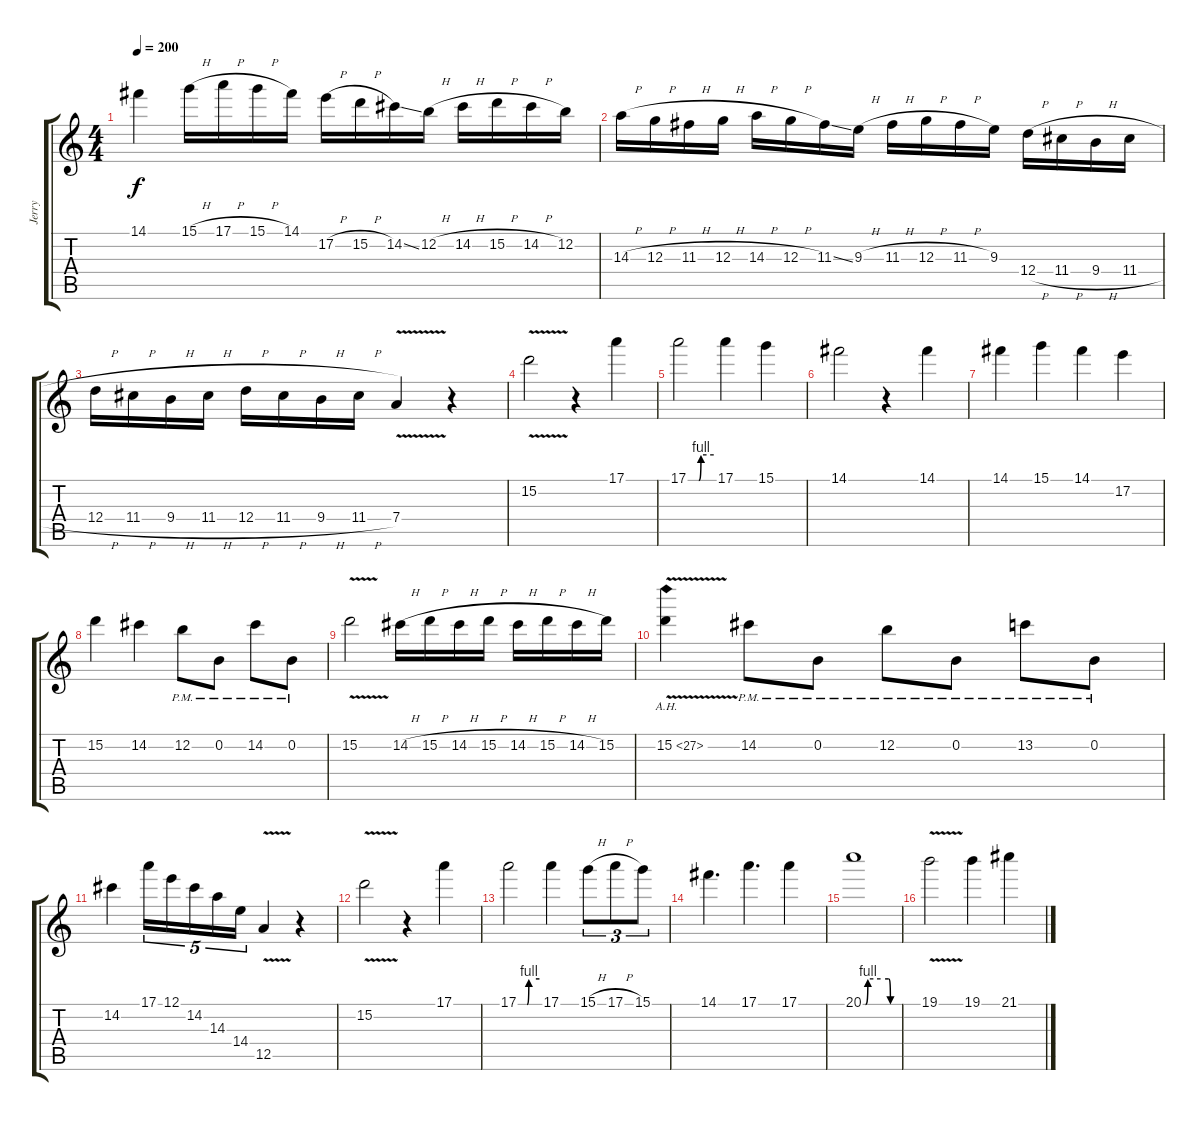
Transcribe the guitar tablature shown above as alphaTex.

\track ("Jerry" "Jerry") {instrument distortionguitar}
\staff {score tabs}
\tuning (E4 B3 G3 D3 A2 E2) {hide}
\ts (4 4)
\tempo 200
\clef g2
\ks c
14.1.4{dy f} 15.1{h}.16 17.1{h}.16 15.1{h}.16 14.1.16 17.2{h}.16 15.2{h}.16 14.2{ss}.16 12.2{h}.16 14.2{h}.16 15.2{h}.16 14.2{h}.16 12.2.16 |
14.3{h}.16 12.3{h}.16 11.3{h}.16 12.3{h}.16 14.3{h}.16 12.3{h}.16 11.3{ss}.16 9.3{h}.16 11.3{h}.16 12.3{h}.16 11.3{h}.16 9.3.16 12.4{h}.16 11.4{h}.16 9.4{h}.16 11.4{h}.16 |
12.4{h}.16 11.4{h}.16 9.4{h}.16 11.4{h}.16 12.4{h}.16 11.4{h}.16 9.4{h}.16 11.4{h}.16 7.4{v}.4 r.4 |
15.2{v}.2 r.4 17.1.4 |
17.1{be (custom 0 0 25 0 30 4 60 4)}.2 17.1.4 15.1.4 |
14.1.2 r.4 14.1.4 |
14.1.4 15.1.4 14.1.4 17.2.4 |
15.2.4 14.2.4 12.2{pm}.8 0.2{pm}.8 14.2{pm}.8 0.2{pm}.8 |
15.2{v}.2 14.2{h}.16 15.2{h}.16 14.2{h}.16 15.2{h}.16 14.2{h}.16 15.2{h}.16 14.2{h}.16 15.2.16 |
15.2{ah 12 v}.4 14.2{pm}.8 0.2{pm}.8 12.2{pm}.8 0.2{pm}.8 13.2{pm}.8 0.2{pm}.8 |
14.2.4 17.1.16{tu (5 4)} 12.1.16{tu (5 4)} 14.2.16{tu (5 4)} 14.3.16{tu (5 4)} 14.4.16{tu (5 4)} 12.5{v}.4 r.4 |
15.2{v}.2 r.4 17.1.4 |
17.1{be (custom 0 0 25 0 30 4 60 4)}.2 17.1.4 15.1{h}.8{tu (3 2)} 17.1{h}.8{tu (3 2)} 15.1.8{tu (3 2)} |
14.1.4{d} 17.1.4{d} 17.1.4 |
20.1{be (custom 0 0 4 0 8 4 30 4 44 4 47 0 60 0)}.1 |
19.1{v}.2 19.1.4 21.1.4
